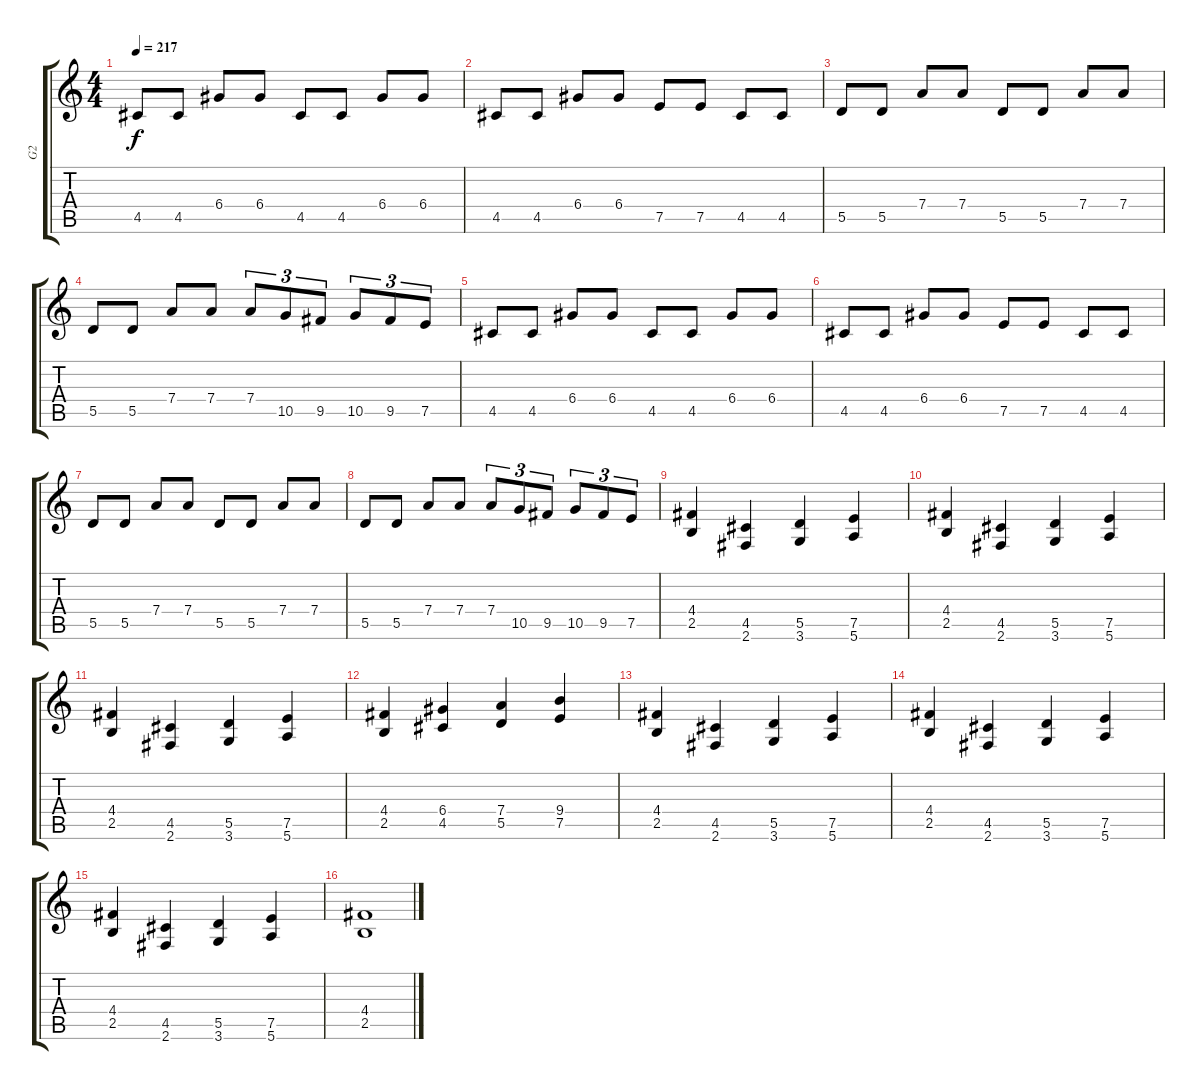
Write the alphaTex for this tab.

\track ("G2" "G2") {instrument distortionguitar}
\staff {score tabs}
\tuning (E4 B3 G3 D3 A2 E2) {hide}
\ts (4 4)
\tempo 217
\clef g2
\ks c
4.5.8{dy f} 4.5.8 6.4.8 6.4.8 4.5.8 4.5.8 6.4.8 6.4.8 |
4.5.8 4.5.8 6.4.8 6.4.8 7.5.8 7.5.8 4.5.8 4.5.8 |
5.5.8 5.5.8 7.4.8 7.4.8 5.5.8 5.5.8 7.4.8 7.4.8 |
5.5.8 5.5.8 7.4.8 7.4.8 7.4.8{tu (3 2)} 10.5.8{tu (3 2)} 9.5.8{tu (3 2)} 10.5.8{tu (3 2)} 9.5.8{tu (3 2)} 7.5.8{tu (3 2)} |
4.5.8 4.5.8 6.4.8 6.4.8 4.5.8 4.5.8 6.4.8 6.4.8 |
4.5.8 4.5.8 6.4.8 6.4.8 7.5.8 7.5.8 4.5.8 4.5.8 |
5.5.8 5.5.8 7.4.8 7.4.8 5.5.8 5.5.8 7.4.8 7.4.8 |
5.5.8 5.5.8 7.4.8 7.4.8 7.4.8{tu (3 2)} 10.5.8{tu (3 2)} 9.5.8{tu (3 2)} 10.5.8{tu (3 2)} 9.5.8{tu (3 2)} 7.5.8{tu (3 2)} |
(4.4 2.5).4 (4.5 2.6).4 (5.5 3.6).4 (7.5 5.6).4 |
(4.4 2.5).4 (4.5 2.6).4 (5.5 3.6).4 (7.5 5.6).4 |
(4.4 2.5).4 (4.5 2.6).4 (5.5 3.6).4 (7.5 5.6).4 |
(4.4 2.5).4 (6.4 4.5).4 (7.4 5.5).4 (9.4 7.5).4 |
(4.4 2.5).4 (4.5 2.6).4 (5.5 3.6).4 (7.5 5.6).4 |
(4.4 2.5).4 (4.5 2.6).4 (5.5 3.6).4 (7.5 5.6).4 |
(4.4 2.5).4 (4.5 2.6).4 (5.5 3.6).4 (7.5 5.6).4 |
(4.4 2.5).1
